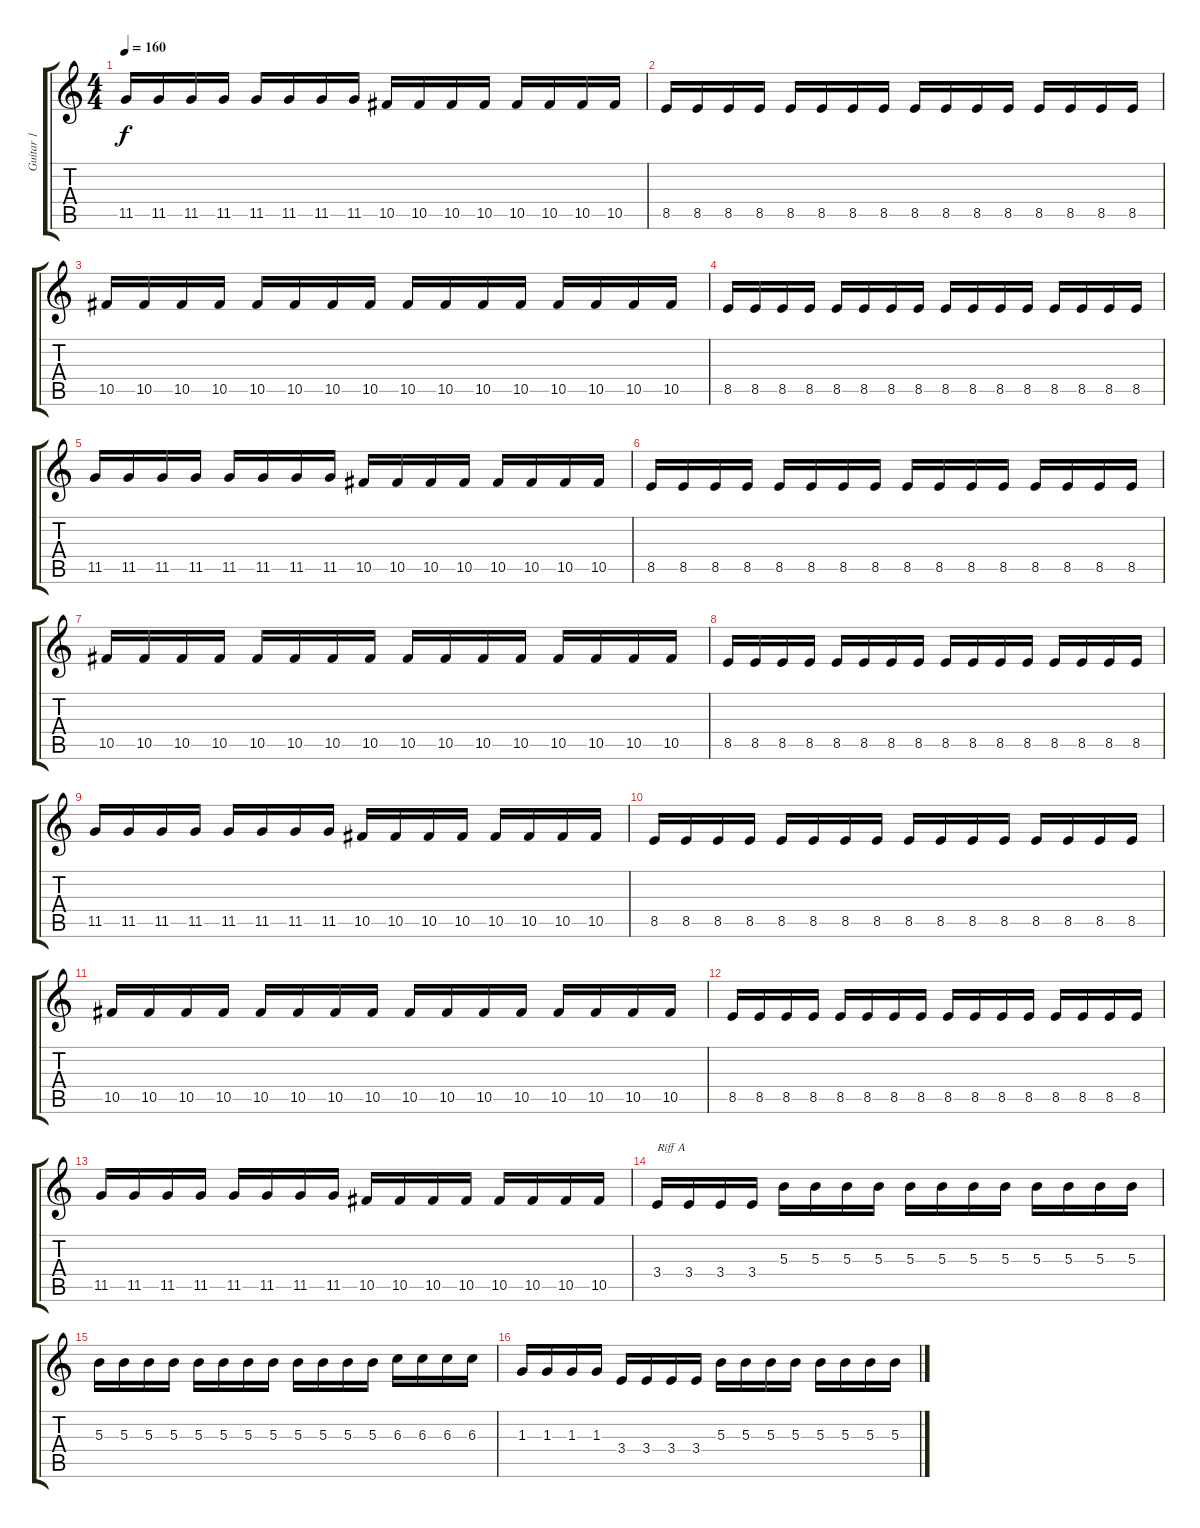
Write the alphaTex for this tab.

\track ("Guitar 1" "Guitar 1") {instrument distortionguitar}
\staff {score tabs}
\tuning (Eb4 Bb3 Gb3 Db3 Ab2 Eb2) {hide}
\ts (4 4)
\tempo 160
\clef g2
\ks c
11.5.16{dy f} 11.5.16 11.5.16 11.5.16 11.5.16 11.5.16 11.5.16 11.5.16 10.5.16 10.5.16 10.5.16 10.5.16 10.5.16 10.5.16 10.5.16 10.5.16 |
8.5.16{txt " "} 8.5.16 8.5.16 8.5.16 8.5.16 8.5.16 8.5.16 8.5.16 8.5.16 8.5.16 8.5.16 8.5.16 8.5.16 8.5.16 8.5.16 8.5.16 |
10.5.16 10.5.16 10.5.16 10.5.16 10.5.16 10.5.16 10.5.16 10.5.16 10.5.16 10.5.16 10.5.16 10.5.16 10.5.16 10.5.16 10.5.16 10.5.16 |
8.5.16 8.5.16 8.5.16 8.5.16 8.5.16 8.5.16 8.5.16 8.5.16 8.5.16 8.5.16 8.5.16 8.5.16 8.5.16 8.5.16 8.5.16 8.5.16 |
11.5.16 11.5.16 11.5.16 11.5.16 11.5.16 11.5.16 11.5.16 11.5.16 10.5.16 10.5.16 10.5.16 10.5.16 10.5.16 10.5.16 10.5.16 10.5.16 |
8.5.16{txt " "} 8.5.16 8.5.16 8.5.16 8.5.16 8.5.16 8.5.16 8.5.16 8.5.16 8.5.16 8.5.16 8.5.16 8.5.16 8.5.16 8.5.16 8.5.16 |
10.5.16 10.5.16 10.5.16 10.5.16 10.5.16 10.5.16 10.5.16 10.5.16 10.5.16 10.5.16 10.5.16 10.5.16 10.5.16 10.5.16 10.5.16 10.5.16 |
8.5.16 8.5.16 8.5.16 8.5.16 8.5.16 8.5.16 8.5.16 8.5.16 8.5.16 8.5.16 8.5.16 8.5.16 8.5.16 8.5.16 8.5.16 8.5.16 |
11.5.16 11.5.16 11.5.16 11.5.16 11.5.16 11.5.16 11.5.16 11.5.16 10.5.16 10.5.16 10.5.16 10.5.16 10.5.16 10.5.16 10.5.16 10.5.16 |
8.5.16{txt " "} 8.5.16 8.5.16 8.5.16 8.5.16 8.5.16 8.5.16 8.5.16 8.5.16 8.5.16 8.5.16 8.5.16 8.5.16 8.5.16 8.5.16 8.5.16 |
10.5.16 10.5.16 10.5.16 10.5.16 10.5.16 10.5.16 10.5.16 10.5.16 10.5.16 10.5.16 10.5.16 10.5.16 10.5.16 10.5.16 10.5.16 10.5.16 |
8.5.16 8.5.16 8.5.16 8.5.16 8.5.16 8.5.16 8.5.16 8.5.16 8.5.16 8.5.16 8.5.16 8.5.16 8.5.16 8.5.16 8.5.16 8.5.16 |
11.5.16 11.5.16 11.5.16 11.5.16 11.5.16 11.5.16 11.5.16 11.5.16 10.5.16 10.5.16 10.5.16 10.5.16 10.5.16 10.5.16 10.5.16 10.5.16 |
3.4.16{txt "Riff A"} 3.4.16 3.4.16 3.4.16 5.3.16 5.3.16 5.3.16 5.3.16 5.3.16 5.3.16 5.3.16 5.3.16 5.3.16 5.3.16 5.3.16 5.3.16 |
5.3.16 5.3.16 5.3.16 5.3.16 5.3.16 5.3.16 5.3.16 5.3.16 5.3.16 5.3.16 5.3.16 5.3.16 6.3.16 6.3.16 6.3.16 6.3.16 |
1.3.16 1.3.16 1.3.16 1.3.16 3.4.16 3.4.16 3.4.16 3.4.16 5.3.16 5.3.16 5.3.16 5.3.16 5.3.16 5.3.16 5.3.16 5.3.16
